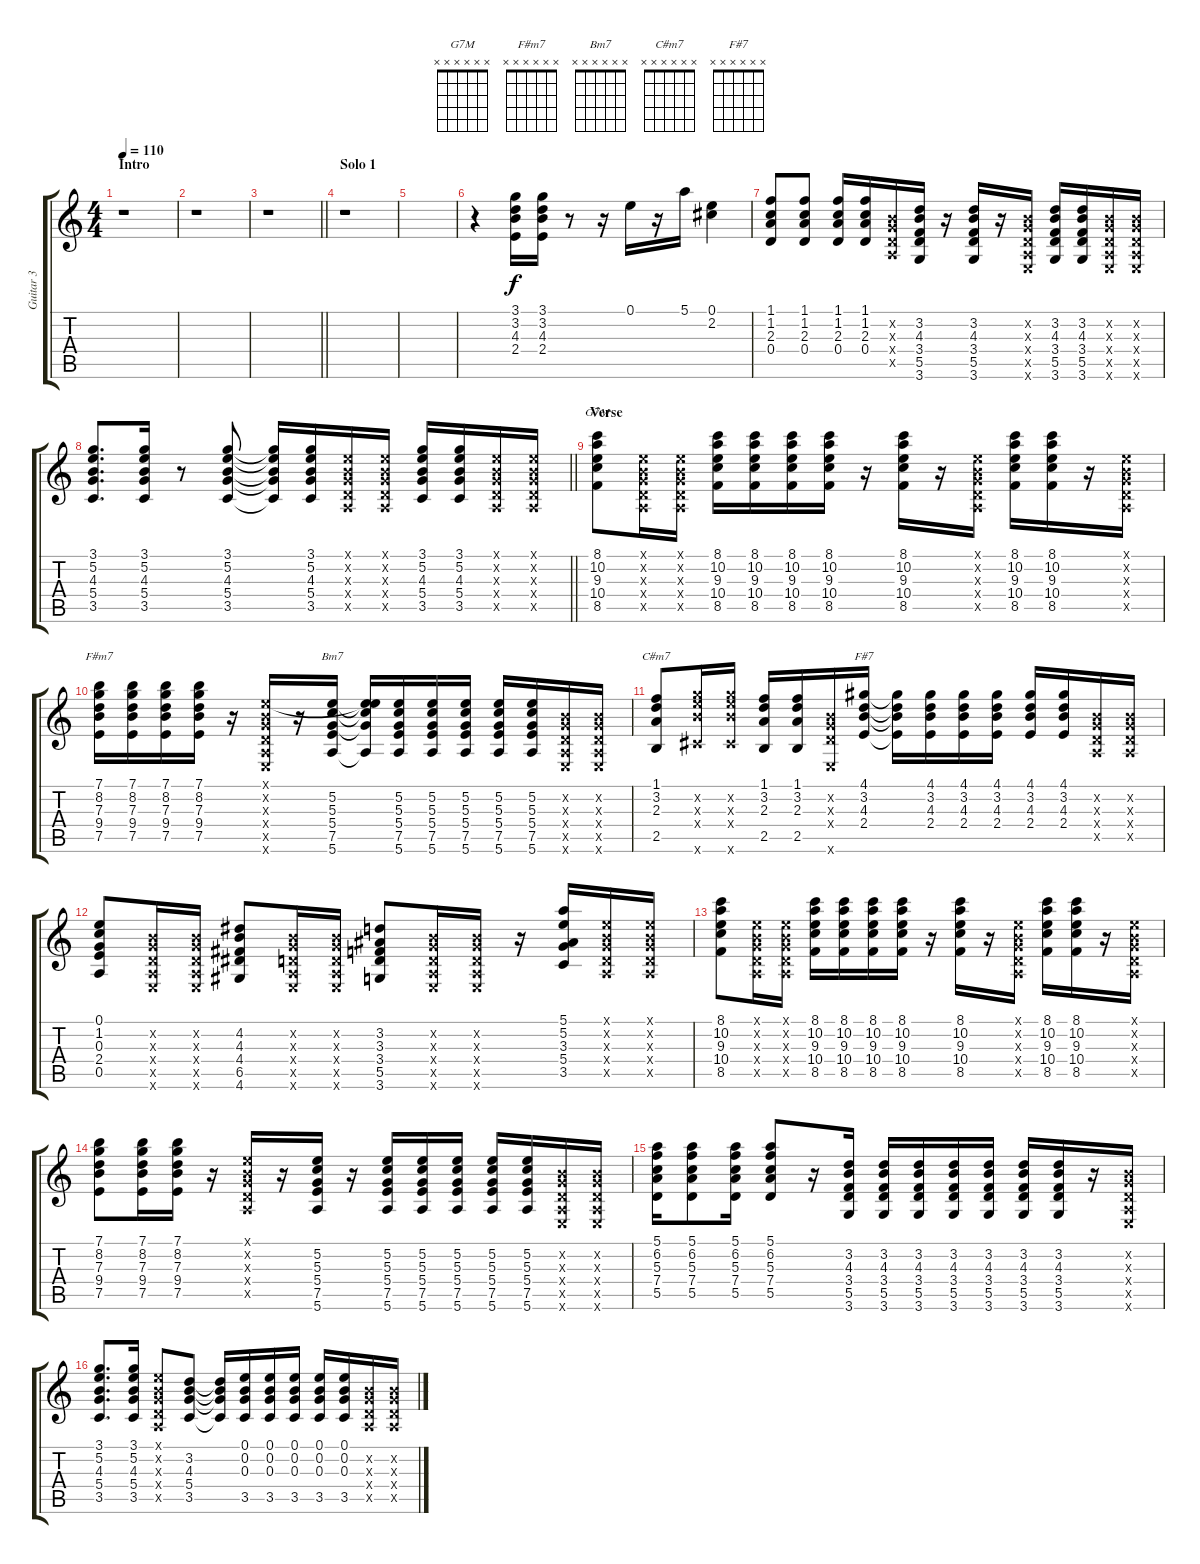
\track ("Guitar 3" "Guitar 3") {instrument electricguitarjazz}
\staff {score tabs}
\tuning (E4 B3 G3 D3 A2 E2) {hide}
\chord ("G7M" x x x x x x)
\chord ("F#m7" x x x x x x)
\chord ("Bm7" x x x x x x)
\chord ("C#m7" x x x x x x)
\chord ("F#7" x x x x x x)
\ts (4 4)
\section ("" "Intro")
\tempo 110
\clef g2
\ks c
r.1{txt "" dy f instrument electricguitarjazz} |
r.1 |
\barLineRight lightlight
r.1 |
\section ("" "Solo 1")
r.1 |
|
r.4 (3.1 3.2 4.3 2.4).16 (3.1 3.2 4.3 2.4).16 r.8 r.16 0.1.16 r.16 5.1.16 (0.1 2.2).4 |
(1.1 1.2 2.3 0.4).8 (1.1 1.2 2.3 0.4).8 (1.1 1.2 2.3 0.4).16 (1.1 1.2 2.3 0.4).16 (0.2{x} 0.3{x} 0.4{x} 0.5{x}).16 (3.2 4.3 3.4 5.5 3.6).16 r.16 (3.2 4.3 3.4 5.5 3.6).16 r.16 (0.2{x} 0.3{x} 0.4{x} 0.5{x} 0.6{x}).16 (3.2 4.3 3.4 5.5 3.6).16 (3.2 4.3 3.4 5.5 3.6).16 (0.2{x} 0.3{x} 0.4{x} 0.5{x} 0.6{x}).16 (0.2{x} 0.3{x} 0.4{x} 0.5{x} 0.6{x}).16 |
\barLineRight lightlight
(3.1 5.2 4.3 5.4 3.5).8{d} (3.1 5.2 4.3 5.4 3.5).16 r.8 (3.1 5.2 4.3 5.4 3.5).8 (3.1{t} 5.2{t} 4.3{t} 5.4{t} 3.5{t}).16 (3.1 5.2 4.3 5.4 3.5).16 (0.1{x} 0.2{x} 0.3{x} 0.4{x} 0.5{x}).16 (0.1{x} 0.2{x} 0.3{x} 0.4{x} 0.5{x}).16 (3.1 5.2 4.3 5.4 3.5).16 (3.1 5.2 4.3 5.4 3.5).16 (0.1{x} 0.2{x} 0.3{x} 0.4{x} 0.5{x}).16 (0.1{x} 0.2{x} 0.3{x} 0.4{x} 0.5{x}).16 |
\section ("" "Verse")
(8.1 10.2 9.3 10.4 8.5).8{ch "G7M"} (0.1{x} 0.2{x} 0.3{x} 0.4{x} 0.5{x}).16 (0.1{x} 0.2{x} 0.3{x} 0.4{x} 0.5{x}).16 (8.1 10.2 9.3 10.4 8.5).16 (8.1 10.2 9.3 10.4 8.5).16 (8.1 10.2 9.3 10.4 8.5).16 (8.1 10.2 9.3 10.4 8.5).16 r.16 (8.1 10.2 9.3 10.4 8.5).16 r.16 (0.1{x} 0.2{x} 0.3{x} 0.4{x} 0.5{x}).16 (8.1 10.2 9.3 10.4 8.5).16 (8.1 10.2 9.3 10.4 8.5).16 r.16 (0.1{x} 0.2{x} 0.3{x} 0.4{x} 0.5{x}).16 |
(7.1 8.2 7.3 9.4 7.5).16{ch "F#m7"} (7.1 8.2 7.3 9.4 7.5).16 (7.1 8.2 7.3 9.4 7.5).16 (7.1 8.2 7.3 9.4 7.5).16 r.16 (0.1{x} 0.2{x} 0.3{x} 0.4{x} 0.5{x} 0.6{x}).16 r.16 (5.2 5.3 5.4 7.5 5.6).16{ch "Bm7"} (0.1{t} 5.2{t} 5.3{t} 5.4{t} 5.6{t}).16 (5.2 5.3 5.4 7.5 5.6).16 (5.2 5.3 5.4 7.5 5.6).16 (5.2 5.3 5.4 7.5 5.6).16 (5.2 5.3 5.4 7.5 5.6).16 (5.2 5.3 5.4 7.5 5.6).16 (0.2{x} 0.3{x} 0.4{x} 0.5{x} 0.6{x}).16 (0.2{x} 0.3{x} 0.4{x} 0.5{x} 0.6{x}).16 |
(1.1 3.2 2.3 2.5).8{ch "C#m7"} (8.2{x} 9.3{x} 9.4{x} 9.6{x}).16 (8.2{x} 9.3{x} 9.4{x} 9.6{x}).16 (1.1 3.2 2.3 2.5).16 (1.1 3.2 2.3 2.5).16 (0.2{x} 0.3{x} 0.4{x} 0.6{x}).16 (4.1 3.2 4.3 2.4).16{ch "F#7"} (4.1{t} 3.2{t} 4.3{t} 2.4{t}).16 (4.1 3.2 4.3 2.4).16 (4.1 3.2 4.3 2.4).16 (4.1 3.2 4.3 2.4).16 (4.1 3.2 4.3 2.4).16 (4.1 3.2 4.3 2.4).16 (0.2{x} 0.3{x} 0.4{x} 0.5{x}).16 (0.2{x} 0.3{x} 0.4{x} 0.5{x}).16 |
(0.1 1.2 0.3 2.4 0.5).8 (0.2{x} 0.3{x} 0.4{x} 0.5{x} 0.6{x}).16 (0.2{x} 0.3{x} 0.4{x} 0.5{x} 0.6{x}).16 (4.2 4.3 4.4 6.5 4.6).8 (0.2{x} 0.3{x} 0.4{x} 0.5{x} 0.6{x}).16 (0.2{x} 0.3{x} 0.4{x} 0.5{x} 0.6{x}).16 (3.2 3.3 3.4 5.5 3.6).8 (0.2{x} 0.3{x} 0.4{x} 0.5{x} 0.6{x}).16 (0.2{x} 0.3{x} 0.4{x} 0.5{x} 0.6{x}).16 r.16 (5.1 5.2 3.3 5.4 3.5).16 (0.1{x} 0.2{x} 0.3{x} 0.4{x} 0.5{x}).16 (0.1{x} 0.2{x} 0.3{x} 0.4{x} 0.5{x}).16 |
(8.1 10.2 9.3 10.4 8.5).8 (0.1{x} 0.2{x} 0.3{x} 0.4{x} 0.5{x}).16 (0.1{x} 0.2{x} 0.3{x} 0.4{x} 0.5{x}).16 (8.1 10.2 9.3 10.4 8.5).16 (8.1 10.2 9.3 10.4 8.5).16 (8.1 10.2 9.3 10.4 8.5).16 (8.1 10.2 9.3 10.4 8.5).16 r.16 (8.1 10.2 9.3 10.4 8.5).16 r.16 (0.1{x} 0.2{x} 0.3{x} 0.4{x} 0.5{x}).16 (8.1 10.2 9.3 10.4 8.5).16 (8.1 10.2 9.3 10.4 8.5).16 r.16 (0.1{x} 0.2{x} 0.3{x} 0.4{x} 0.5{x}).16 |
(7.1 8.2 7.3 9.4 7.5).8 (7.1 8.2 7.3 9.4 7.5).16 (7.1 8.2 7.3 9.4 7.5).16 r.16 (0.1{x} 0.2{x} 0.3{x} 0.4{x} 0.5{x}).16 r.16 (5.2 5.3 5.4 7.5 5.6).16 r.16 (5.2 5.3 5.4 7.5 5.6).16 (5.2 5.3 5.4 7.5 5.6).16 (5.2 5.3 5.4 7.5 5.6).16 (5.2 5.3 5.4 7.5 5.6).16 (5.2 5.3 5.4 7.5 5.6).16 (0.2{x} 0.3{x} 0.4{x} 0.5{x} 0.6{x}).16 (0.2{x} 0.3{x} 0.4{x} 0.5{x} 0.6{x}).16 |
(5.1 6.2 5.3 7.4 5.5).16 (5.1 6.2 5.3 7.4 5.5).8 (5.1 6.2 5.3 7.4 5.5).16 (5.1 6.2 5.3 7.4 5.5).8 r.16 (3.2 4.3 3.4 5.5 3.6).16 (3.2 4.3 3.4 5.5 3.6).16 (3.2 4.3 3.4 5.5 3.6).16 (3.2 4.3 3.4 5.5 3.6).16 (3.2 4.3 3.4 5.5 3.6).16 (3.2 4.3 3.4 5.5 3.6).16 (3.2 4.3 3.4 5.5 3.6).16 r.16 (0.2{x} 0.3{x} 0.4{x} 0.5{x} 0.6{x}).16 |
(3.1 5.2 4.3 5.4 3.5).8{d} (3.1 5.2 4.3 5.4 3.5).16 (0.1{x} 0.2{x} 0.3{x} 0.4{x} 0.5{x}).8 (3.2 4.3 5.4 3.5).8 (3.2{t} 4.3{t} 5.4{t} 3.5{t}).16 (0.1 0.2 0.3 3.5).16 (0.1 0.2 0.3 3.5).16 (0.1 0.2 0.3 3.5).16 (0.1 0.2 0.3 3.5).16 (0.1 0.2 0.3 3.5).16 (0.2{x} 0.3{x} 0.4{x} 0.5{x}).16 (0.2{x} 0.3{x} 0.4{x} 0.5{x}).16
